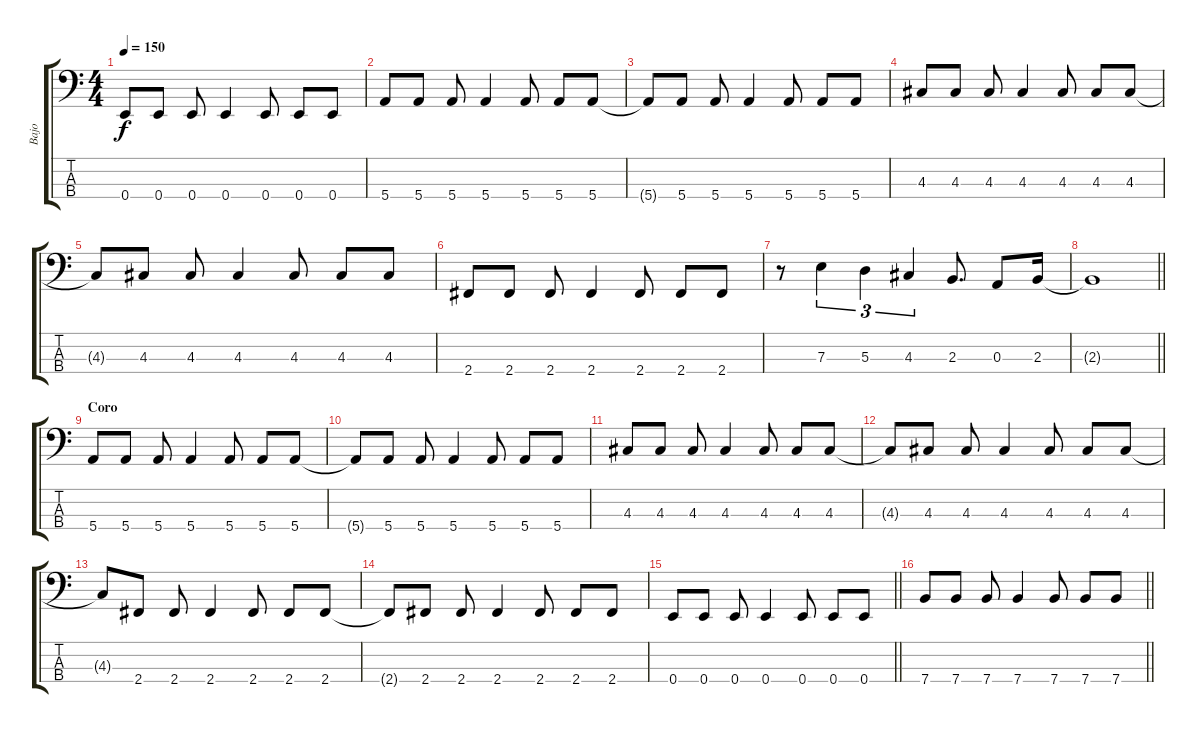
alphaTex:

\track ("Bajo" "Bajo") {instrument electricbassfinger}
\staff {score tabs}
\tuning (G2 D2 A1 E1) {hide}
\ts (4 4)
\tempo 150
\clef f4
\ks c
0.4{t}.8{dy f} 0.4.8 0.4.8 0.4.4 0.4.8 0.4.8 0.4.8 |
5.4.8 5.4.8 5.4.8 5.4.4 5.4.8 5.4.8 5.4.8 |
5.4{t}.8 5.4.8 5.4.8 5.4.4 5.4.8 5.4.8 5.4.8 |
4.3.8 4.3.8 4.3.8 4.3.4 4.3.8 4.3.8 4.3.8 |
4.3{t}.8 4.3.8 4.3.8 4.3.4 4.3.8 4.3.8 4.3.8 |
2.4.8 2.4.8 2.4.8 2.4.4 2.4.8 2.4.8 2.4.8 |
r.8 7.3.4{tu (3 2)} 5.3.4{tu (3 2)} 4.3.4{tu (3 2)} 2.3.8{d} 0.3.8 2.3.16 |
\barLineRight lightlight
2.3{t}.1 |
\section ("" "Coro")
5.4.8 5.4.8 5.4.8 5.4.4 5.4.8 5.4.8 5.4.8 |
5.4{t}.8 5.4.8 5.4.8 5.4.4 5.4.8 5.4.8 5.4.8 |
4.3.8 4.3.8 4.3.8 4.3.4 4.3.8 4.3.8 4.3.8 |
4.3{t}.8 4.3.8 4.3.8 4.3.4 4.3.8 4.3.8 4.3.8 |
4.3{t}.8 2.4.8 2.4.8 2.4.4 2.4.8 2.4.8 2.4.8 |
2.4{t}.8 2.4.8 2.4.8 2.4.4 2.4.8 2.4.8 2.4.8 |
\barLineRight lightlight
0.4.8 0.4.8 0.4.8 0.4.4 0.4.8 0.4.8 0.4.8 |
\barLineRight lightlight
7.4.8 7.4.8 7.4.8 7.4.4 7.4.8 7.4.8 7.4.8
